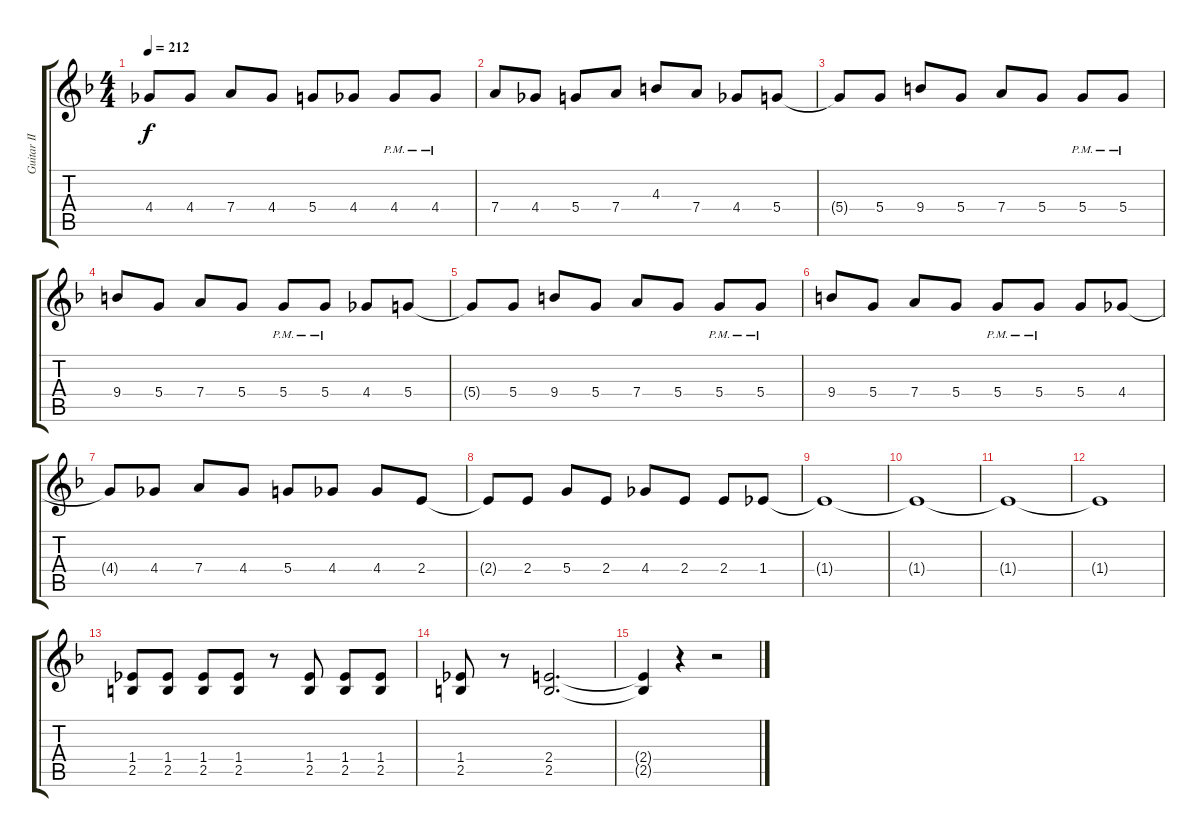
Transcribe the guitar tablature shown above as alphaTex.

\track ("Guitar II" "Guitar II") {instrument distortionguitar}
\staff {score tabs}
\tuning (E4 B3 G3 D3 A2 E2) {hide}
\ts (4 4)
\tempo 212
\clef g2
\ks dminor
4.4{t}.8{dy f} 4.4.8 7.4.8 4.4.8 5.4.8 4.4.8 4.4{pm}.8 4.4{pm}.8 |
7.4.8 4.4.8 5.4.8 7.4.8 4.3.8 7.4.8 4.4.8 5.4.8 |
5.4{t}.8 5.4.8 9.4.8 5.4.8 7.4.8 5.4.8 5.4{pm}.8 5.4{pm}.8 |
9.4.8 5.4.8 7.4.8 5.4.8 5.4{pm}.8 5.4{pm}.8 4.4.8 5.4.8 |
5.4{t}.8 5.4.8 9.4.8 5.4.8 7.4.8 5.4.8 5.4{pm}.8 5.4{pm}.8 |
9.4.8 5.4.8 7.4.8 5.4.8 5.4{pm}.8 5.4{pm}.8 5.4.8 4.4.8 |
4.4{t}.8 4.4.8 7.4.8 4.4.8 5.4.8 4.4.8 4.4.8 2.4.8 |
2.4{t}.8 2.4.8 5.4.8 2.4.8 4.4.8 2.4.8 2.4.8 1.4.8 |
1.4{t}.1 |
1.4{t}.1 |
1.4{t}.1 |
1.4{t}.1 |
(1.4 2.5).8 (1.4 2.5).8 (1.4 2.5).8 (1.4 2.5).8 r.8 (1.4 2.5).8 (1.4 2.5).8 (1.4 2.5).8 |
(1.4 2.5).8 r.8 (2.4 2.5).2{d} |
(2.4{t} 2.5{t}).4 r.4 r.2
